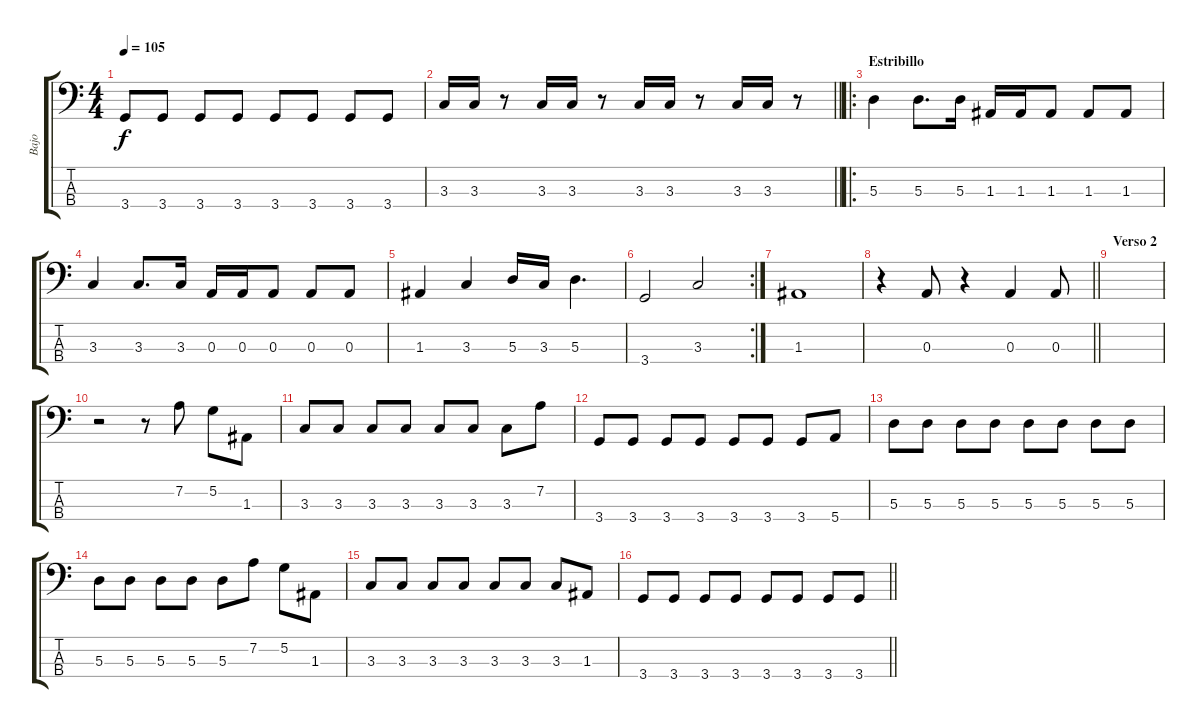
\track ("Bajo" "Bajo") {instrument electricbasspick}
\staff {score tabs}
\tuning (G2 D2 A1 E1) {hide}
\ts (4 4)
\tempo 105
\clef f4
\ks c
3.4.8{dy f} 3.4.8 3.4.8 3.4.8 3.4.8 3.4.8 3.4.8 3.4.8 |
\barLineRight lightlight
3.3.16 3.3.16 r.8 3.3.16 3.3.16 r.8 3.3.16 3.3.16 r.8 3.3.16 3.3.16 r.8 |
\ro
\section ("" "Estribillo")
5.3.4 5.3.8{d} 5.3.16 1.3.16 1.3.16 1.3.8 1.3.8 1.3.8 |
3.3.4 3.3.8{d} 3.3.16 0.3.16 0.3.16 0.3.8 0.3.8 0.3.8 |
1.3.4 3.3.4 5.3.16 3.3.16 5.3.4{d} |
\rc 2
3.4.2 3.3.2 |
1.3.1 |
\barLineRight lightlight
r.4 0.3.8 r.4 0.3.4 0.3.8 |
\section ("" "Verso 2")
|
r.2 r.8 7.2.8 5.2.8 1.3.8 |
3.3.8 3.3.8 3.3.8 3.3.8 3.3.8 3.3.8 3.3.8 7.2.8 |
3.4.8 3.4.8 3.4.8 3.4.8 3.4.8 3.4.8 3.4.8 5.4.8 |
5.3.8 5.3.8 5.3.8 5.3.8 5.3.8 5.3.8 5.3.8 5.3.8 |
5.3.8 5.3.8 5.3.8 5.3.8 5.3.8 7.2.8 5.2.8 1.3.8 |
3.3.8 3.3.8 3.3.8 3.3.8 3.3.8 3.3.8 3.3.8 1.3.8 |
\barLineRight lightlight
3.4.8 3.4.8 3.4.8 3.4.8 3.4.8 3.4.8 3.4.8 3.4.8
